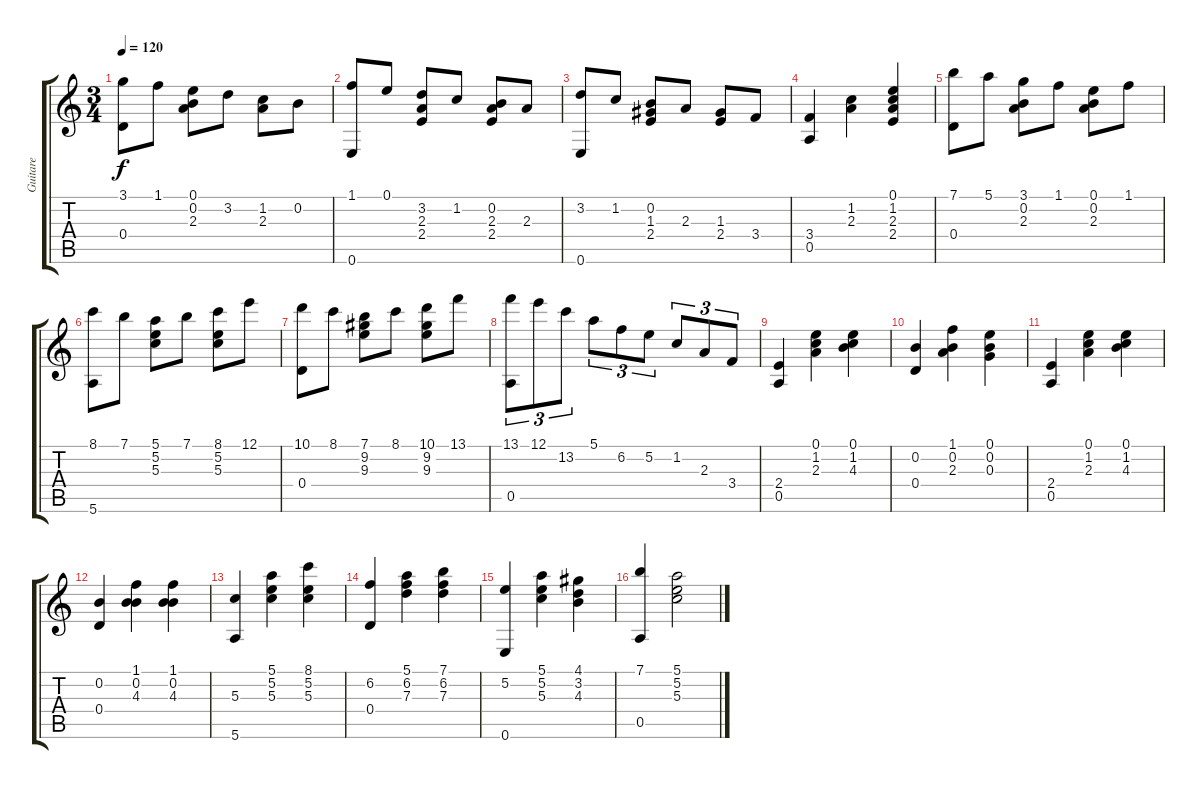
\track ("Guitare" "Guitare") {instrument acousticguitarnylon}
\staff {score tabs}
\tuning (E4 B3 G3 D3 A2 E2) {hide}
\ts (3 4)
\tempo 120
\clef g2
\ks c
(3.1 0.4).8{dy f} 1.1.8 (0.1 0.2 2.3).8 3.2.8 (1.2 2.3).8 0.2.8 |
(1.1 0.6).8 0.1.8 (3.2 2.3 2.4).8 1.2.8 (0.2 2.3 2.4).8 2.3.8 |
(3.2 0.6).8 1.2.8 (0.2 1.3 2.4).8 2.3.8 (1.3 2.4).8 3.4.8 |
(3.4 0.5).4 (1.2 2.3).4 (0.1 1.2 2.3 2.4).4 |
(7.1 0.4).8 5.1.8 (3.1 0.2 2.3).8 1.1.8 (0.1 0.2 2.3).8 1.1.8 |
(8.1 5.6).8 7.1.8 (5.1 5.2 5.3).8 7.1.8 (8.1 5.2 5.3).8 12.1.8 |
(10.1 0.4).8 8.1.8 (7.1 9.2 9.3).8 8.1.8 (10.1 9.2 9.3).8 13.1.8 |
(13.1 0.5).8{tu (3 2)} 12.1.8{tu (3 2)} 13.2.8{tu (3 2)} 5.1.8{tu (3 2)} 6.2.8{tu (3 2)} 5.2.8{tu (3 2)} 1.2.8{tu (3 2)} 2.3.8{tu (3 2)} 3.4.8{tu (3 2)} |
(2.4 0.5).4 (0.1 1.2 2.3).4 (0.1 1.2 4.3).4 |
(0.2 0.4).4 (1.1 0.2 2.3).4 (0.1 0.2 0.3).4 |
(2.4 0.5).4 (0.1 1.2 2.3).4 (0.1 1.2 4.3).4 |
(0.2 0.4).4 (1.1 0.2 4.3).4 (1.1 0.2 4.3).4 |
(5.3 5.6).4 (5.1 5.2 5.3).4 (8.1 5.2 5.3).4 |
(6.2 0.4).4 (5.1 6.2 7.3).4 (7.1 6.2 7.3).4 |
(5.2 0.6).4 (5.1 5.2 5.3).4 (4.1 3.2 4.3).4 |
(7.1 0.5).4 (5.1 5.2 5.3).2
